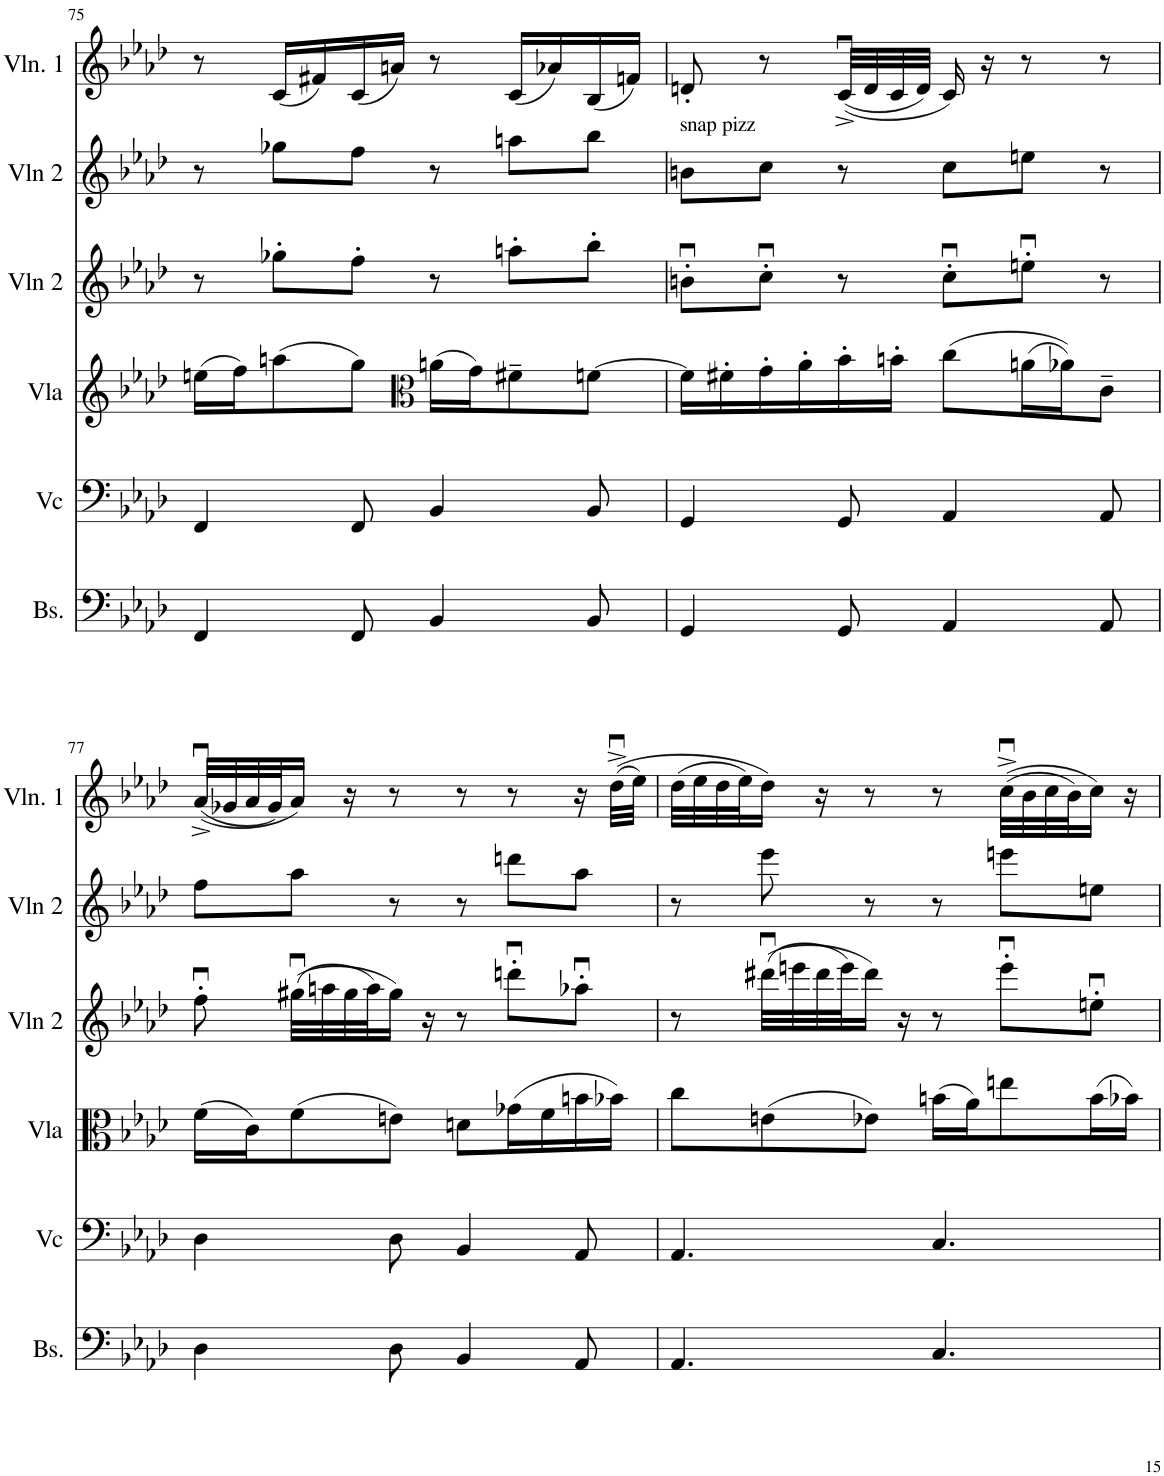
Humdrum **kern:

**kern	**kern	**kern	**kern	**kern	**kern
*part6	*part5	*part4	*part3	*part2	*part1
*staff6	*staff5	*staff4	*staff3	*staff2	*staff1
*I"Bass	*I"Cello	*I"Viola	*I"Violins 2	*I"Violin 2	*I"Violin 1
*I'Bs.	*	*I'Vla	*I'Vln 2	*I'Vln 2	*I'Vln. 1
!!LO:PB:g=z
*clefF4	*clefF4	*clefG2	*clefG2	*clefG2	*clefG2
*k[b-e-a-d-]	*k[b-e-a-d-]	*k[b-e-a-d-]	*k[b-e-a-d-]	*k[b-e-a-d-]	*k[b-e-a-d-]
*M6/8	*M6/8	*M6/8	*M6/8	*M6/8	*M6/8
=75	=75	=75	=75	=75	=75
4FF/	4FF/	(16een\LL	8r	8r	8r
.	.	16ff\J)	.	.	.
.	.	(8aan\	8gg-X'\L	8gg-X\L	(16c/LL
.	.	.	.	.	16f#X/)
8FF/	8FF/	8gg\J)	8ff'\J	8ff\J	(16c/
.	.	.	.	.	16an/JJ)
*	*	*clefC3	*	*	*
4BB-/	4BB-/	(16an\LL	8r	8r	8r
.	.	16g\J)	.	.	.
.	.	8f#X~\	8aan'\L	8aan\L	(16c/LL
.	.	.	.	.	16a-X/)
8BB-/	8BB-/	[8fn\J	8bb-'\J	8bb-\J	(16B-/
.	.	.	.	.	16fn/JJ)
=76	=76	=76	=76	=76	=76
!	!	!	!	!LO:TX:a:t=snap pizz	!
4GG/	4GG/	16f\LL]	8bnu'\L	8bn\L	8dn'/
.	.	16f#X'\	.	.	.
.	.	16g'\	8ccu'\J	8cc\J	8r
.	.	16a-'\	.	.	.
8GG/	8GG/	16b-'\	8r	8r	((32cu^/LLL
.	.	.	.	.	32d/
.	.	16bn'\JJ	.	.	32c/
.	.	.	.	.	32d/JJJ)
4AA-/	4AA-/	(8cc\L	8ccu'\L	8cc\L	16c/)
.	.	.	.	.	16r
.	.	(16an\L	8eenu'\J	8een\J	8r
.	.	16a-X\J))	.	.	.
8AA-/	8AA-/	8c~\J	8r	8r	8r
!!LO:LB:g=z
=77	=77	=77	=77	=77	=77
4D-\	4D-\	(16f\LL	8ffu'\	8ff\L	((32a-u^/LLL
.	.	.	.	.	32g-X/
.	.	16c\J)	.	.	32a-/
.	.	.	.	.	32g-/J)
.	.	(8f\	((32gg#Xu\LLL	8aa-\J	16a-/JJ)
.	.	.	32aan\	.	.
.	.	.	32gg#\	.	16r
.	.	.	32aa\J)	.	.
8D-\	8D-\	8en\J)	16gg#\JJ)	8r	8r
.	.	.	16r	.	.
4BB-/	4BB-/	8dn\L	8r	8r	8r
.	.	(16g-X\L	8dddnu'\L	8dddn\L	8r
.	.	16f\	.	.	.
8AA-/	8AA-/	16bn\	8aa-Xu'\J	8aa-\J	16r
.	.	16b-X\JJ)	.	.	((32dd-u^\LLL
.	.	.	.	.	32ee-\JJJ)
=78	=78	=78	=78	=78	=78
4.AA-/	4.AA-/	8cc\L	8r	8r	(32dd-\LLL
.	.	.	.	.	32ee-\
.	.	.	.	.	32dd-\
.	.	.	.	.	32ee-\J)
.	.	(8en\	((32ddd#Xu\LLL	8eee-\	16dd-\JJ)
.	.	.	32eeen\	.	.
.	.	.	32ddd#\	.	16r
.	.	.	32eee\J)	.	.
.	.	8e-X\J)	16ddd#\JJ)	8r	8r
.	.	.	16r	.	.
4.C/	4.C/	(16bn\LL	8r	8r	8r
.	.	16a-\J)	.	.	.
.	.	8een\	8eeeu'\L	8eeen\L	((32ccu^\LLL
.	.	.	.	.	32b-\
.	.	.	.	.	32cc\
.	.	.	.	.	32b-\J)
.	.	(16b\L	8eenu'\J	8een\J	16cc\JJ)
.	.	16b-X\JJ)	.	.	16r
=	=	=	=	=	=
*-	*-	*-	*-	*-	*-
